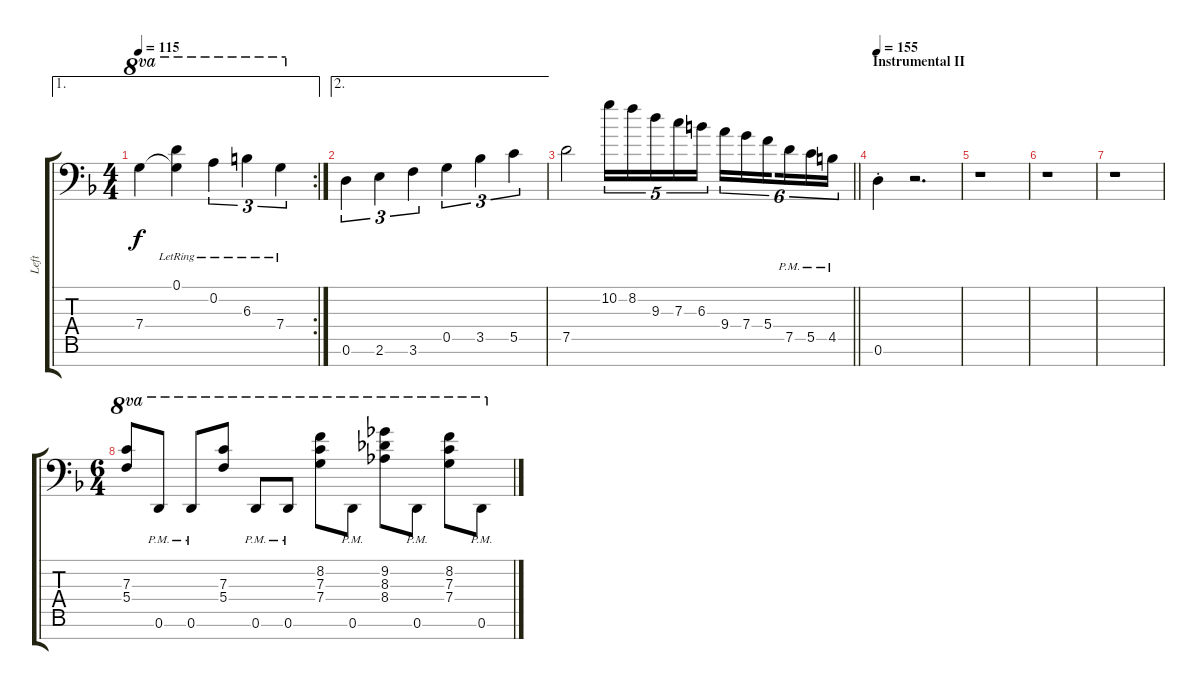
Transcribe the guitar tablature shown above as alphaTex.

\track ("Left" "Left") {instrument distortionguitar}
\staff {score tabs}
\tuning (D4 A3 F3 C3 G2 D2 A1) {hide}
\ae 1
\rc 2
\ts (4 4)
\tempo 115
\clef f4
\ks f
7.4.4{ot 8va dy f} (0.1{lr} 7.4{t}).4{ot 8va} 0.2{lr}.4{tu (3 2) ot 8va} 6.3{lr}.4{tu (3 2) ot 8va} 7.4{lr}.4{tu (3 2) ot 8va} |
\ae 2
0.6.4{tu (3 2)} 2.6.4{tu (3 2)} 3.6.4{tu (3 2)} 0.5.4{tu (3 2)} 3.5.4{tu (3 2)} 5.5.4{tu (3 2)} |
\barLineRight lightlight
7.5.2 10.2.16{tu (5 4)} 8.2.16{tu (5 4)} 9.3.16{tu (5 4)} 7.3.16{tu (5 4)} 6.3.16{tu (5 4)} 9.4.16{tu (6 4)} 7.4.16{tu (6 4)} 5.4.16{tu (6 4) beam splitsecondary} 7.5{pm}.16{tu (6 4)} 5.5{pm}.16{tu (6 4)} 4.5{pm}.16{tu (6 4)} |
\section ("" "Instrumental II")
\tempo 155
0.6{st}.4 r.2{d} |
r.1 |
r.1 |
r.1 |
\ts (6 4)
(7.3 5.4).8{ot 8va} 0.6{pm}.8{ot 8va} 0.6{pm}.8{ot 8va} (7.3 5.4).8{ot 8va} 0.6{pm}.8{ot 8va} 0.6{pm}.8{ot 8va} (8.2 7.3 7.4).8{ot 8va} 0.6{pm}.8{ot 8va} (9.2 8.3 8.4).8{ot 8va} 0.6{pm}.8{ot 8va} (8.2 7.3 7.4).8{ot 8va} 0.6{pm}.8{ot 8va}
